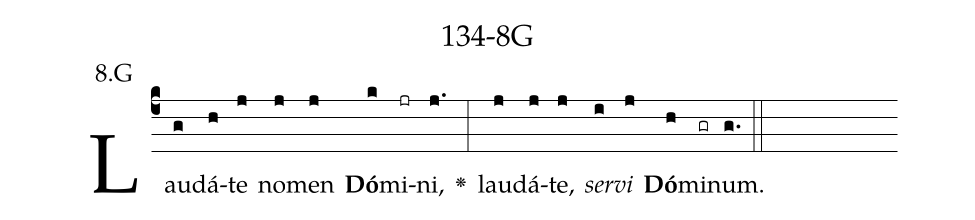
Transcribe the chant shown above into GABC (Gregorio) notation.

name: 134-8G;
annotation: 8.G;
%%
(c4)Lau(g)dá(h)te(j) no(j)men(j) <b>Dó</b>(k)mi(jr)ni,(j.) <v>\greheightstar</v>(:) lau(j)dá(j)te,(j) <i>ser</i>(i)<i>vi</i>(j) <b>Dó</b>(h)mi(gr)num.(g.) (::)


%E(j) u(j) o(i) u(j) a(h) e.(g.) (::)
